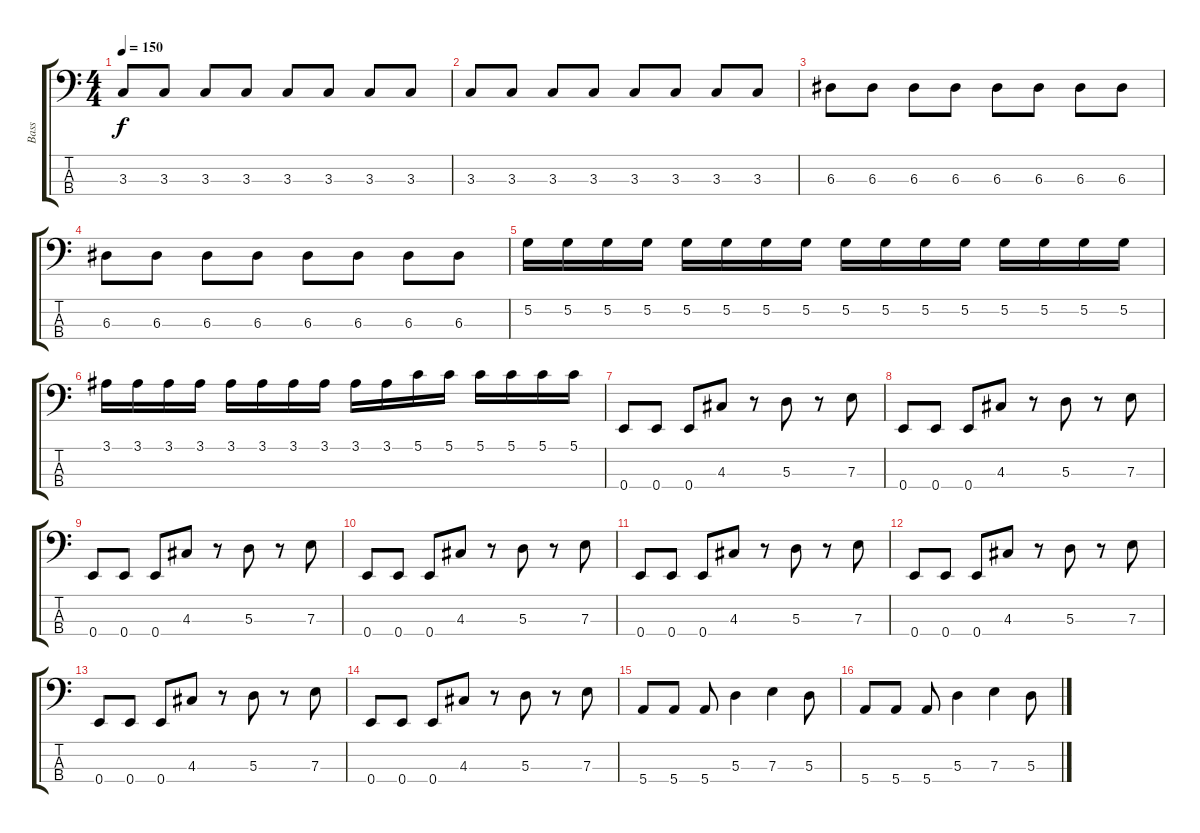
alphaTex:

\track ("Bass" "Bass") {instrument electricbasspick}
\staff {score tabs}
\tuning (G2 D2 A1 E1) {hide}
\ts (4 4)
\tempo 150
\clef f4
\ks c
3.3.8{dy f} 3.3.8 3.3.8 3.3.8 3.3.8 3.3.8 3.3.8 3.3.8 |
3.3.8 3.3.8 3.3.8 3.3.8 3.3.8 3.3.8 3.3.8 3.3.8 |
6.3.8 6.3.8 6.3.8 6.3.8 6.3.8 6.3.8 6.3.8 6.3.8 |
6.3.8 6.3.8 6.3.8 6.3.8 6.3.8 6.3.8 6.3.8 6.3.8 |
5.2.16 5.2.16 5.2.16 5.2.16 5.2.16 5.2.16 5.2.16 5.2.16 5.2.16 5.2.16 5.2.16 5.2.16 5.2.16 5.2.16 5.2.16 5.2.16 |
3.1.16 3.1.16 3.1.16 3.1.16 3.1.16 3.1.16 3.1.16 3.1.16 3.1.16 3.1.16 5.1.16 5.1.16 5.1.16 5.1.16 5.1.16 5.1.16 |
0.4.8 0.4.8 0.4.8 4.3.8 r.8 5.3.8 r.8 7.3.8 |
0.4.8 0.4.8 0.4.8 4.3.8 r.8 5.3.8 r.8 7.3.8 |
0.4.8 0.4.8 0.4.8 4.3.8 r.8 5.3.8 r.8 7.3.8 |
0.4.8 0.4.8 0.4.8 4.3.8 r.8 5.3.8 r.8 7.3.8 |
0.4.8 0.4.8 0.4.8 4.3.8 r.8 5.3.8 r.8 7.3.8 |
0.4.8 0.4.8 0.4.8 4.3.8 r.8 5.3.8 r.8 7.3.8 |
0.4.8 0.4.8 0.4.8 4.3.8 r.8 5.3.8 r.8 7.3.8 |
0.4.8 0.4.8 0.4.8 4.3.8 r.8 5.3.8 r.8 7.3.8 |
5.4.8 5.4.8 5.4.8 5.3.4 7.3.4 5.3.8 |
5.4.8 5.4.8 5.4.8 5.3.4 7.3.4 5.3.8
